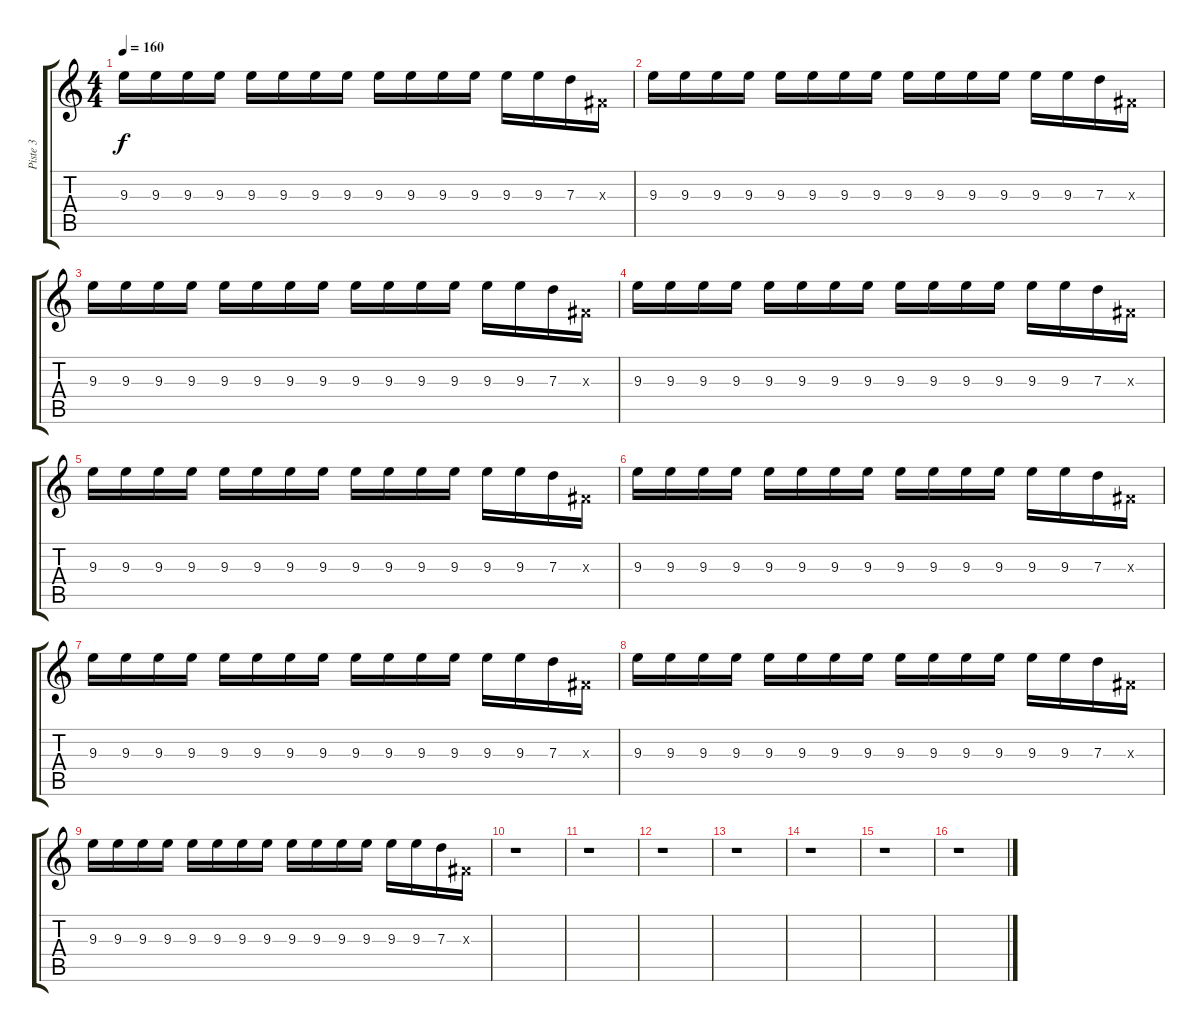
\track ("Piste 3" "Piste 3") {instrument distortionguitar}
\staff {score tabs}
\tuning (E4 B3 G3 D3 A2 E2) {hide}
\ts (4 4)
\tempo 160
\clef g2
\ks c
9.3.16{dy f} 9.3.16 9.3.16 9.3.16 9.3.16 9.3.16 9.3.16 9.3.16 9.3.16 9.3.16 9.3.16 9.3.16 9.3.16 9.3.16 7.3.16 -1.3{x}.16 |
9.3.16 9.3.16 9.3.16 9.3.16 9.3.16 9.3.16 9.3.16 9.3.16 9.3.16 9.3.16 9.3.16 9.3.16 9.3.16 9.3.16 7.3.16 -1.3{x}.16 |
9.3.16 9.3.16 9.3.16 9.3.16 9.3.16 9.3.16 9.3.16 9.3.16 9.3.16 9.3.16 9.3.16 9.3.16 9.3.16 9.3.16 7.3.16 -1.3{x}.16 |
9.3.16 9.3.16 9.3.16 9.3.16 9.3.16 9.3.16 9.3.16 9.3.16 9.3.16 9.3.16 9.3.16 9.3.16 9.3.16 9.3.16 7.3.16 -1.3{x}.16 |
9.3.16 9.3.16 9.3.16 9.3.16 9.3.16 9.3.16 9.3.16 9.3.16 9.3.16 9.3.16 9.3.16 9.3.16 9.3.16 9.3.16 7.3.16 -1.3{x}.16 |
9.3.16 9.3.16 9.3.16 9.3.16 9.3.16 9.3.16 9.3.16 9.3.16 9.3.16 9.3.16 9.3.16 9.3.16 9.3.16 9.3.16 7.3.16 -1.3{x}.16 |
9.3.16 9.3.16 9.3.16 9.3.16 9.3.16 9.3.16 9.3.16 9.3.16 9.3.16 9.3.16 9.3.16 9.3.16 9.3.16 9.3.16 7.3.16 -1.3{x}.16 |
9.3.16 9.3.16 9.3.16 9.3.16 9.3.16 9.3.16 9.3.16 9.3.16 9.3.16 9.3.16 9.3.16 9.3.16 9.3.16 9.3.16 7.3.16 -1.3{x}.16 |
9.3.16 9.3.16 9.3.16 9.3.16 9.3.16 9.3.16 9.3.16 9.3.16 9.3.16 9.3.16 9.3.16 9.3.16 9.3.16 9.3.16 7.3.16 -1.3{x}.16 |
r.1 |
r.1 |
r.1 |
r.1 |
r.1 |
r.1 |
r.1
